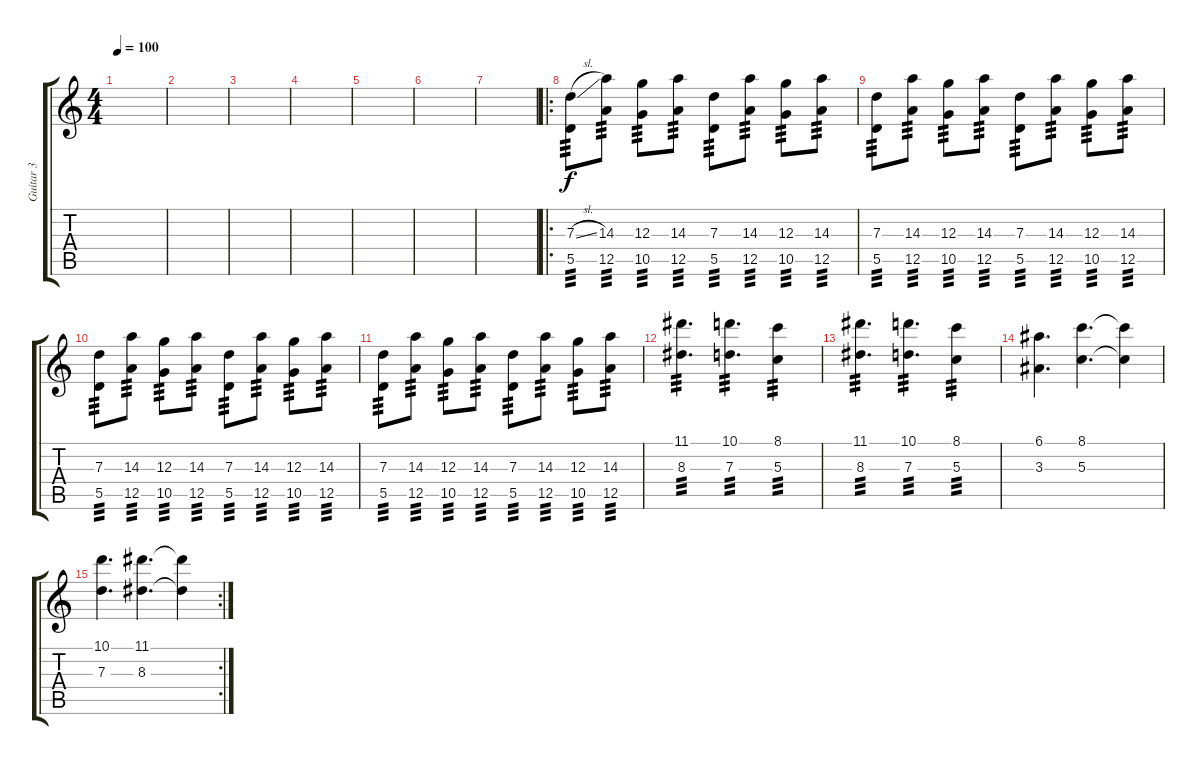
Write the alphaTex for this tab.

\track ("Guitar 3" "Guitar 3") {instrument distortionguitar}
\staff {score tabs}
\tuning (E4 B3 G3 D3 A2 E2) {hide}
\ts (4 4)
\tempo 100
\clef g2
\ks c
|
|
|
|
|
|
|
\ro
(7.3{sl} 5.5).8{tp 3} (14.3 12.5).8{tp 3} (12.3 10.5).8{tp 3} (14.3 12.5).8{tp 3} (7.3 5.5).8{tp 3} (14.3 12.5).8{tp 3} (12.3 10.5).8{tp 3} (14.3 12.5).8{tp 3} |
(7.3 5.5).8{tp 3} (14.3 12.5).8{tp 3} (12.3 10.5).8{tp 3} (14.3 12.5).8{tp 3} (7.3 5.5).8{tp 3} (14.3 12.5).8{tp 3} (12.3 10.5).8{tp 3} (14.3 12.5).8{tp 3} |
(7.3 5.5).8{tp 3} (14.3 12.5).8{tp 3} (12.3 10.5).8{tp 3} (14.3 12.5).8{tp 3} (7.3 5.5).8{tp 3} (14.3 12.5).8{tp 3} (12.3 10.5).8{tp 3} (14.3 12.5).8{tp 3} |
(7.3 5.5).8{tp 3} (14.3 12.5).8{tp 3} (12.3 10.5).8{tp 3} (14.3 12.5).8{tp 3} (7.3 5.5).8{tp 3} (14.3 12.5).8{tp 3} (12.3 10.5).8{tp 3} (14.3 12.5).8{tp 3} |
(11.1 8.3).4{d tp 3} (10.1 7.3).4{d tp 3} (8.1 5.3).4{tp 3} |
(11.1 8.3).4{d tp 3} (10.1 7.3).4{d tp 3} (8.1 5.3).4{tp 3} |
(6.1 3.3).4{d} (8.1 5.3).4{d} (8.1{t} 5.3{t}).4 |
\rc 2
(10.1 7.3).4{d} (11.1 8.3).4{d} (11.1{t} 8.3{t}).4
